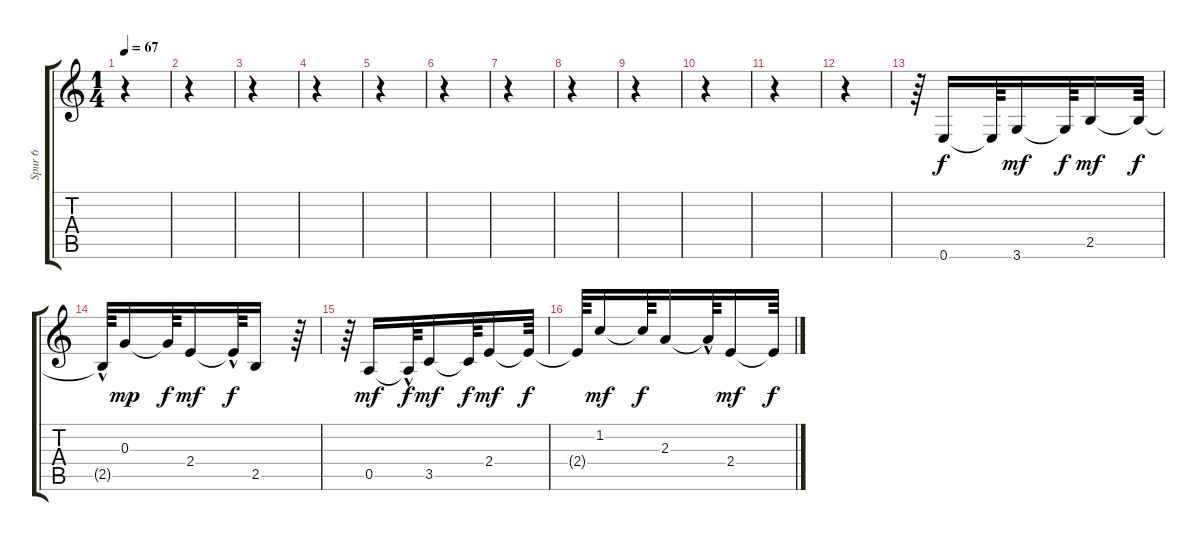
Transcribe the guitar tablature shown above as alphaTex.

\track ("Spur 6" "Spur 6") {instrument acousticguitarnylon}
\staff {score tabs}
\tuning (E4 B3 G3 D3 A2 E2) {hide}
\ts (1 4)
\tempo 67
\clef g2
\ks c
r.4{dy f} |
r.4 |
r.4 |
r.4 |
r.4 |
r.4 |
r.4 |
r.4 |
r.4 |
r.4 |
r.4 |
r.4 |
r.64 0.6.16 0.6{t}.64 3.6.16{dy mf} 3.6{t}.64{dy f} 2.5.16{dy mf} 2.5{t}.64{dy f} |
2.5{hac t}.64 0.3.16{dy mp} 0.3{t}.64{dy f} 2.4.16{dy mf} 2.4{hac t}.64{dy f} 2.5.16 r.64 |
r.64 0.5.16{dy mf} 0.5{hac t}.64{dy f} 3.5.16{dy mf} 3.5{t}.64{dy f} 2.4.16{dy mf} 2.4{t}.64{dy f} |
2.4{t}.64 1.2.16{dy mf} 1.2{t}.64{dy f} 2.3.16 2.3{hac t}.64 2.4.16{dy mf} 2.4{t}.64{dy f}
